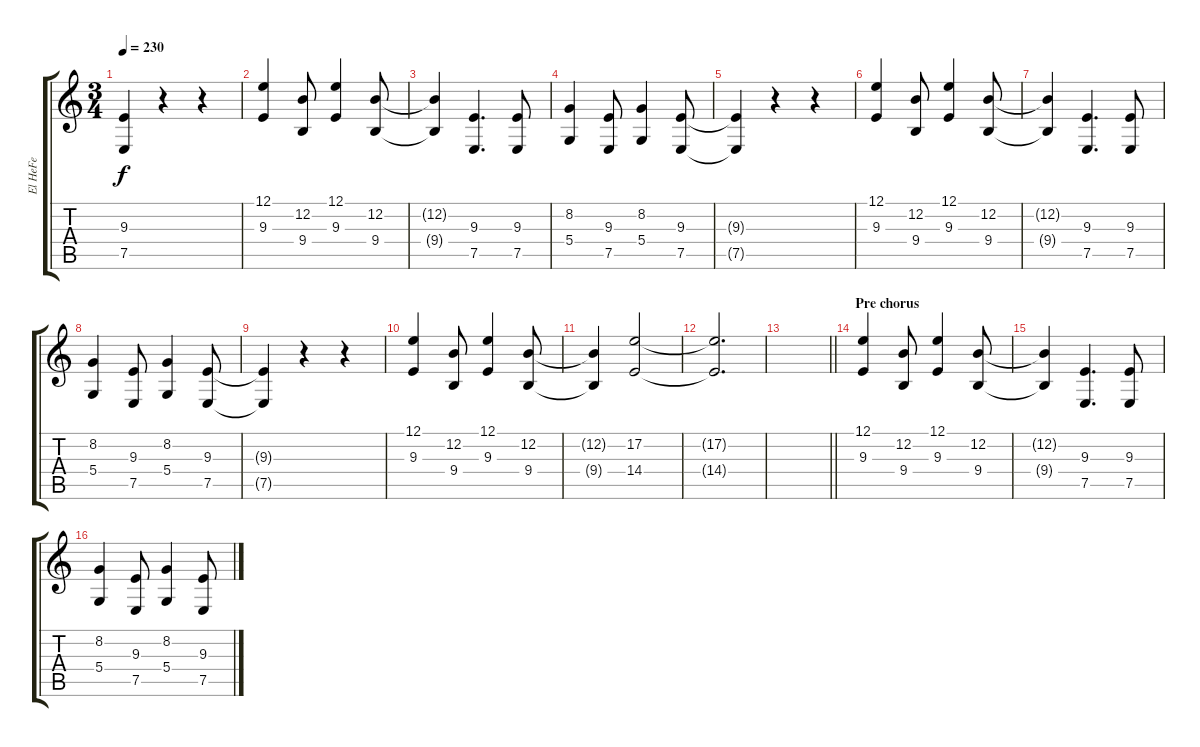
\track ("El HeFe" "El HeFe") {instrument trumpet}
\staff {score tabs}
\tuning (E4 B3 G3 D3 A2 E2) {hide}
\ts (3 4)
\tempo 230
\clef g2
\ks c
(9.3{t} 7.5{t}).4{dy f} r.4 r.4 |
(12.1 9.3).4 (12.2 9.4).8 (12.1 9.3).4 (12.2 9.4).8 |
(12.2{t} 9.4{t}).4 (9.3 7.5).4{d} (9.3 7.5).8 |
(8.2 5.4).4 (9.3 7.5).8 (8.2 5.4).4 (9.3 7.5).8 |
(9.3{t} 7.5{t}).4 r.4 r.4 |
(12.1 9.3).4 (12.2 9.4).8 (12.1 9.3).4 (12.2 9.4).8 |
(12.2{t} 9.4{t}).4 (9.3 7.5).4{d} (9.3 7.5).8 |
(8.2 5.4).4 (9.3 7.5).8 (8.2 5.4).4 (9.3 7.5).8 |
(9.3{t} 7.5{t}).4 r.4 r.4 |
(12.1 9.3).4 (12.2 9.4).8 (12.1 9.3).4 (12.2 9.4).8 |
(12.2{t} 9.4{t}).4 (17.2 14.4).2 |
(17.2{t} 14.4{t}).2{d} |
\barLineRight lightlight
|
\section ("" "Pre chorus")
(12.1 9.3).4 (12.2 9.4).8 (12.1 9.3).4 (12.2 9.4).8 |
(12.2{t} 9.4{t}).4 (9.3 7.5).4{d} (9.3 7.5).8 |
(8.2 5.4).4 (9.3 7.5).8 (8.2 5.4).4 (9.3 7.5).8
